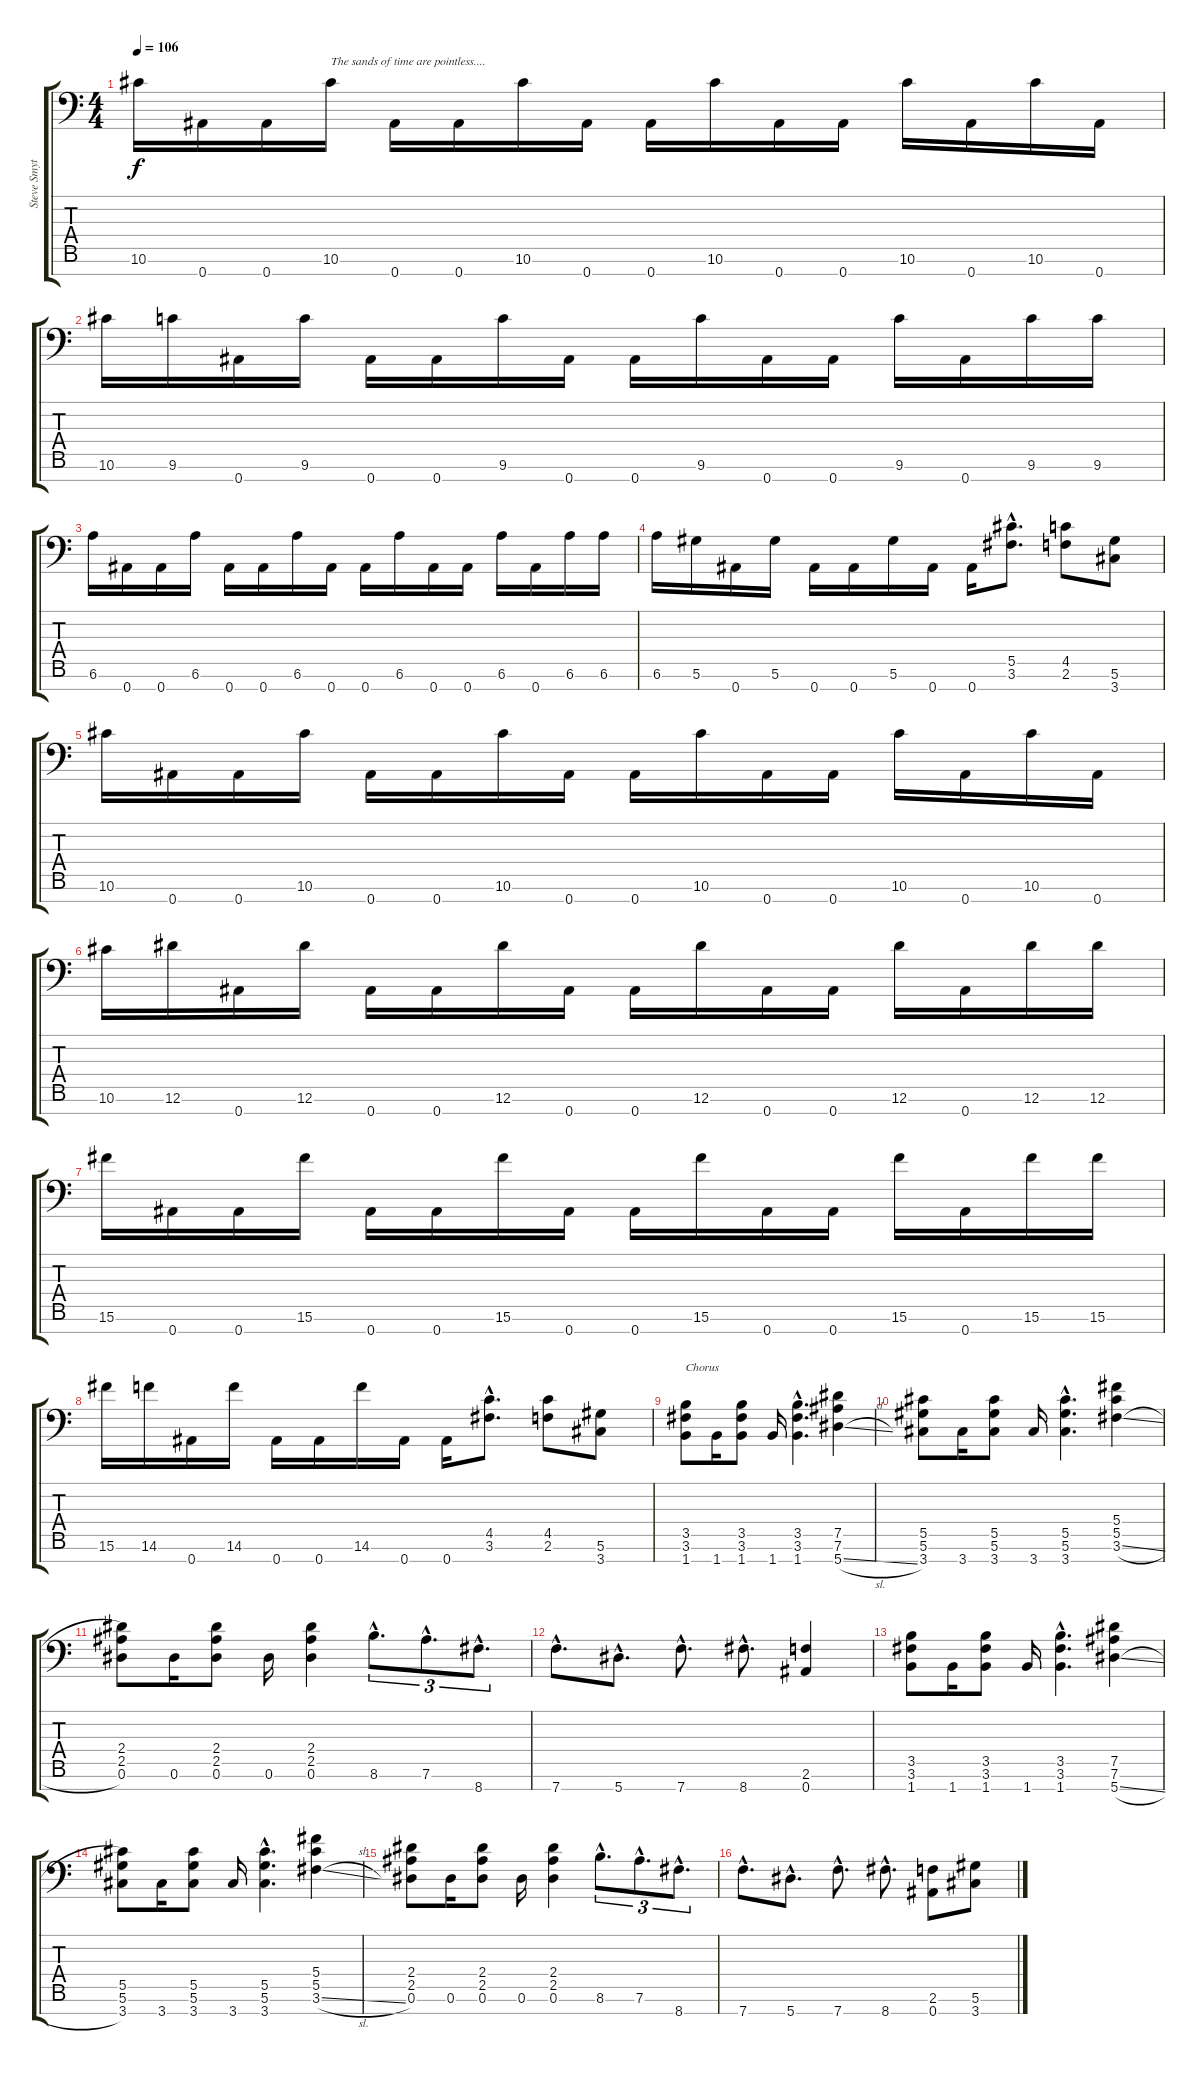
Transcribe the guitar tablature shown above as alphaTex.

\track ("Steve Smyth" "Steve Smyt") {instrument distortionguitar}
\staff {score tabs}
\tuning (Eb4 Bb3 Gb3 Db3 Ab2 Eb2 Bb1) {hide}
\ts (4 4)
\tempo 106
\clef f4
\ks c
10.6.16{dy f} 0.7.16 0.7.16 10.6.16{txt "The sands of time are pointless...."} 0.7.16 0.7.16 10.6.16 0.7.16 0.7.16 10.6.16 0.7.16 0.7.16 10.6.16 0.7.16 10.6.16 0.7.16 |
10.6.16 9.6.16 0.7.16 9.6.16 0.7.16 0.7.16 9.6.16 0.7.16 0.7.16 9.6.16 0.7.16 0.7.16 9.6.16 0.7.16 9.6.16 9.6.16 |
6.6.16 0.7.16 0.7.16 6.6.16 0.7.16 0.7.16 6.6.16 0.7.16 0.7.16 6.6.16 0.7.16 0.7.16 6.6.16 0.7.16 6.6.16 6.6.16 |
6.6.16 5.6.16 0.7.16 5.6.16 0.7.16 0.7.16 5.6.16 0.7.16 0.7.16 (5.5{hac} 3.6{hac}).8{d} (4.5 2.6).8 (5.6 3.7).8 |
10.6.16 0.7.16 0.7.16 10.6.16 0.7.16 0.7.16 10.6.16 0.7.16 0.7.16 10.6.16 0.7.16 0.7.16 10.6.16 0.7.16 10.6.16 0.7.16 |
10.6.16 12.6.16 0.7.16 12.6.16 0.7.16 0.7.16 12.6.16 0.7.16 0.7.16 12.6.16 0.7.16 0.7.16 12.6.16 0.7.16 12.6.16 12.6.16 |
15.6.16 0.7.16 0.7.16 15.6.16 0.7.16 0.7.16 15.6.16 0.7.16 0.7.16 15.6.16 0.7.16 0.7.16 15.6.16 0.7.16 15.6.16 15.6.16 |
15.6.16 14.6.16 0.7.16 14.6.16 0.7.16 0.7.16 14.6.16 0.7.16 0.7.16 (4.5{hac} 3.6{hac}).8{d} (4.5 2.6).8 (5.6 3.7).8 |
(3.5 3.6 1.7).8{txt "Chorus"} 1.7.16 (3.5 3.6 1.7).8 1.7.16 (3.5{hac} 3.6{hac} 1.7).4{d} (7.5 7.6 5.7{sl}).4 |
(5.5 5.6 3.7).8 3.7.16 (5.5 5.6 3.7).8 3.7.16 (5.5{hac} 5.6{hac} 3.7{hac}).4{d} (5.4 5.5 3.6{sl}).4 |
(2.4 2.5 0.6).8 0.6.16 (2.4 2.5 0.6).8 0.6.16 (2.4 2.5 0.6).4 8.6{hac}.8{d tu (3 2)} 7.6{hac}.8{d tu (3 2)} 8.7{hac}.8{d tu (3 2)} |
7.7{hac}.8{d} 5.7{hac}.8{d} 7.7{hac}.8{d} 8.7{hac}.8{d} (2.6 0.7).4 |
(3.5 3.6 1.7).8 1.7.16 (3.5 3.6 1.7).8 1.7.16 (3.5{hac} 3.6{hac} 1.7).4{d} (7.5 7.6 5.7{sl}).4 |
(5.5 5.6 3.7).8 3.7.16 (5.5 5.6 3.7).8 3.7.16 (5.5{hac} 5.6{hac} 3.7{hac}).4{d} (5.4 5.5 3.6{sl}).4 |
(2.4 2.5 0.6).8 0.6.16 (2.4 2.5 0.6).8 0.6.16 (2.4 2.5 0.6).4 8.6{hac}.8{d tu (3 2)} 7.6{hac}.8{d tu (3 2)} 8.7{hac}.8{d tu (3 2)} |
7.7{hac}.8{d} 5.7{hac}.8{d} 7.7{hac}.8{d} 8.7{hac}.8{d} (2.6 0.7).8 (5.6 3.7).8
